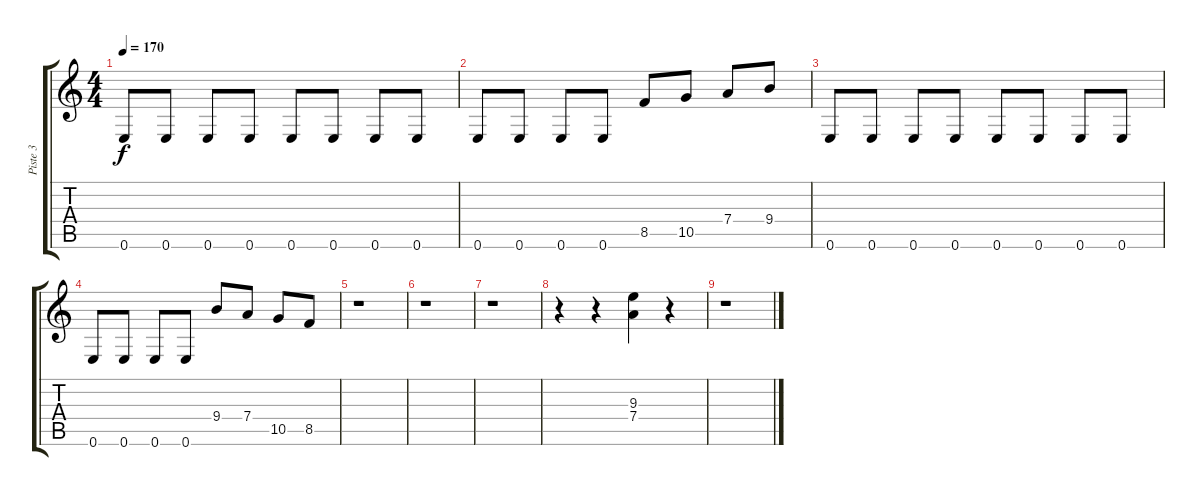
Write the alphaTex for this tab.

\track ("Piste 3" "Piste 3") {instrument distortionguitar}
\staff {score tabs}
\tuning (E4 B3 G3 D3 A2 E2) {hide}
\ts (4 4)
\tempo 170
\clef g2
\ks c
0.6.8{dy f} 0.6.8 0.6.8 0.6.8 0.6.8 0.6.8 0.6.8 0.6.8 |
0.6.8 0.6.8 0.6.8 0.6.8 8.5.8 10.5.8 7.4.8 9.4.8 |
0.6.8 0.6.8 0.6.8 0.6.8 0.6.8 0.6.8 0.6.8 0.6.8 |
0.6.8 0.6.8 0.6.8 0.6.8 9.4.8 7.4.8 10.5.8 8.5.8 |
r.1 |
r.1 |
r.1 |
r.4 r.4 (9.3 7.4).4 r.4 |
r.1
